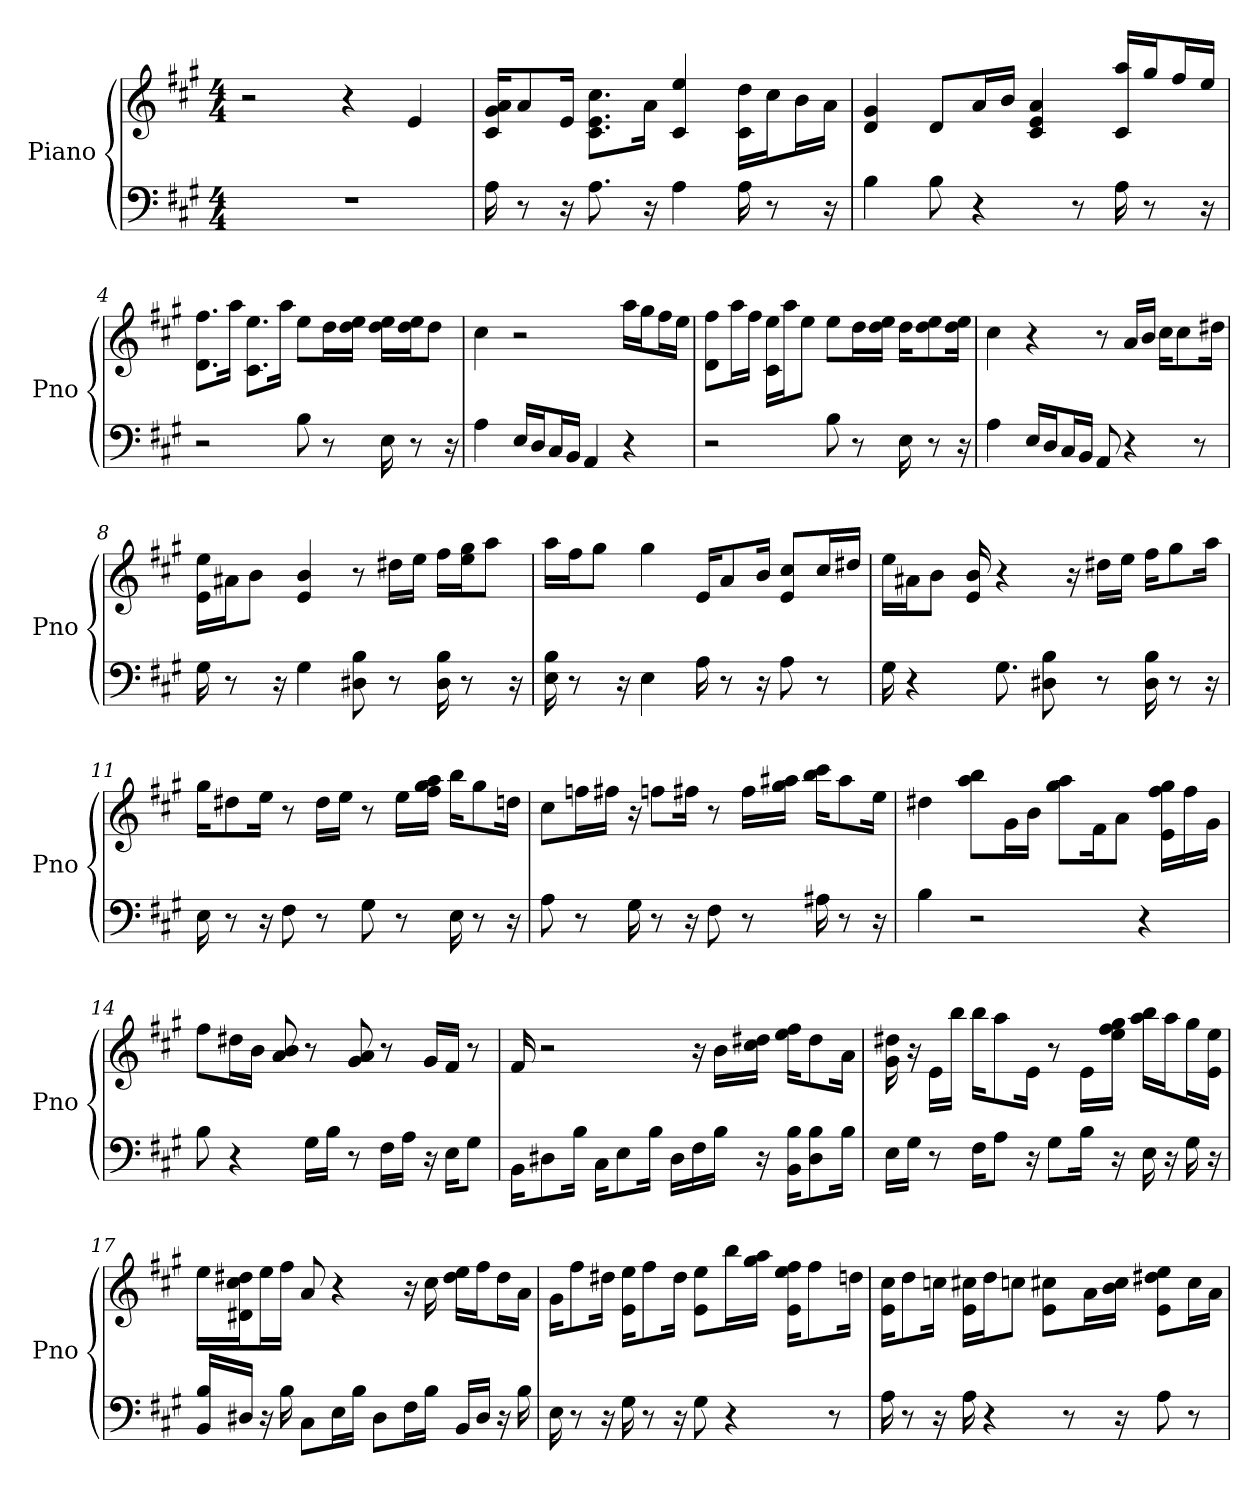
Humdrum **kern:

**kern	**kern
*part1	*part1
*staff2	*staff1
*I"Piano	*
*I'Pno	*
*clefF4	*clefG2
*k[f#c#g#]	*k[f#c#g#]
*A:	*A:
*M4/4	*M4/4
*MM95	*MM95
=1	=1
1r	2r
.	4r
.	4e
=2	=2
16A	16a/ 16c#/ 16g#/KL
8r	8a/
16r	16e/Jk
8.A	8.cc#\ 8.e\ 8.c#\L
16r	16a\Jk
4A	4ee 4c#
16A	16dd\ 16c#\LL
8r	16cc#\J
.	16b\L
16r	16a\JJ
=3	=3
4B	4g# 4d
8B	8d/L
4r	16a/L
.	16b/JJ
.	4e 4a 4c#
8r	.
16A	16c#/ 16aa/LL
8r	16gg#/J
.	16ff#/L
16r	16ee/JJ
=4	=4
2r	8.ff#\ 8.d\L
.	16aa\Jk
.	8.c#\ 8.ee\L
.	16aa\Jk
8B	8ee\L
8r	16dd\L
.	16ee\ 16dd\JJ
16E	16ee\ 16dd\LL
8r	16dd\ 16ee\J
.	8dd\J
16r	.
=5	=5
4A	4cc#
16E/LL	2r
16D/J	.
16C#/L	.
16BB/JJ	.
4AA	.
4r	16aa\LL
.	16gg#\J
.	16ff#\L
.	16ee\JJ
=6	=6
2r	8ff#\ 8d\L
.	16aa\L
.	16ff#\JJ
.	16ee\ 16c#\LL
.	16aa\J
.	8ee\J
8B	8ee\L
8r	16dd\L
.	16ee\ 16dd\JJ
16E	16dd\KL
8r	8ee\ 8dd\
16r	16dd\ 16ee\Jk
=7	=7
4A	4cc#
16E/LL	4r
16D/J	.
16C#/L	.
16BB/JJ	.
8AA	8r
4r	16a/LL
.	16b/JJ
.	16cc#\KL
.	8cc#\
8r	.
.	16dd#\Jk
=8	=8
16G#	16ee\ 16e\LL
8r	16a#\J
.	8b\J
16r	.
4G#	4b 4e
8B 8D#	8r
8r	16dd#\LL
.	16ee\JJ
16B 16D#	16ff#\LL
8r	16ee\ 16gg#\J
.	8aa\J
16r	.
=9	=9
16E 16B	16aa\LL
8r	16ff#\J
.	8gg#\J
16r	.
4E	4gg#
16A	16e/KL
8r	8a/
16r	16b/Jk
8A	8e/ 8cc#/L
8r	16cc#/L
.	16dd#/JJ
=10	=10
16G#	16ee\LL
4r	16a#\J
.	8b\J
.	16e 16b
8.G#	4r
8D# 8B	.
.	16r
8r	16dd#\LL
.	16ee\JJ
16D# 16B	16ff#\KL
8r	8gg#\
16r	16aa\Jk
=11	=11
16E	16gg#\KL
8r	8dd#\
16r	16ee\Jk
8F#	8r
8r	16dd#\LL
.	16ee\JJ
8G#	8r
8r	16ee\LL
.	16ff#\ 16gg#\ 16aa\JJ
16E	16bb\KL
8r	8gg#\
16r	16dd\Jk
=12	=12
8A	8cc#\L
8r	16ff\L
.	16ff#\JJ
16G#	16r
8r	8ff\L
16r	16ff#\Jk
8F#	8r
8r	16ff#\LL
.	16gg#\ 16aa#\JJ
16A#	16bb\ 16ccc#\KL
8r	8aa#\
16r	16ee\Jk
=13	=13
4B	4dd#
2r	8bb\ 8aa\L
.	16g#\L
.	16b\JJ
.	8aa\ 8gg#\L
.	16f#\K
.	8a\J
4r	.
.	16ff#\ 16gg#\ 16e\LL
.	16ff#\
.	16g#\JJ
=14	=14
8B	8ff#\L
4r	16dd#\L
.	16b\JJ
.	8b 8a
16G#\LL	8r
16B\JJ	.
8r	8a 8g#
16F#\LL	8r
16A\JJ	.
16r	16g#/LL
16E\KL	16f#/JJ
8G#\J	8r
=15	=15
16BB\KL	16f#
8D#\	2r
16B\Jk	.
16C#\KL	.
8E\	.
16B\Jk	.
16D#\LL	.
16F#\	16r
16B\JJ	16b\LL
16r	16cc#\ 16dd#\JJ
16B\ 16BB\KL	16ee\ 16ff#\KL
8D#\ 8B\	8dd#\
16B\Jk	16a\Jk
=16	=16
16E\LL	16dd# 16g#
16G#\JJ	16r
8r	16e\LL
.	16bb\JJ
16F#\KL	16bb\KL
8A\J	8aa\
16r	16e\Jk
8G#\L	8r
16B\Jk	16e\LL
16r	16ee\ 16ff#\ 16gg#\JJ
16E	16aa\ 16bb\LL
16r	16aa\J
16G#	16gg#\L
16r	16ee\ 16e\JJ
=17	=17
16BB/ 16B/LL	16ee\LL
16D#/JJ	16cc#\ 16dd#\ 16d#\J
16r	16ee\L
16B	16ff#\JJ
8C#\L	8a
16E\L	4r
16B\JJ	.
8D#\L	.
16F#\L	16r
16B\JJ	16cc#
16BB/LL	16dd#\ 16ee\LL
16D#/JJ	16ff#\J
16r	16dd#\L
16B	16a\JJ
=18	=18
16E	16g#\KL
8r	8ff#\
16r	16dd#\Jk
16G#	16ee\ 16e\KL
8r	8ff#\
16r	16dd#\Jk
8G#	8ee\ 8e\L
4r	16bb\L
.	16aa\ 16gg#\JJ
.	16ff#\ 16ee\ 16e\KL
.	8ff#\
8r	.
.	16dd\Jk
=19	=19
16A	16cc#\ 16e\KL
8r	8dd\
16r	16cc\Jk
16A	16cc#\ 16e\LL
4r	16dd\J
.	8cc\J
.	8cc#\ 8e\L
8r	.
.	16a\L
16r	16b\ 16cc#\JJ
8A	8dd#\ 8e\ 8ee\L
8r	16cc#\L
.	16a\JJ
=	=
*-	*-
